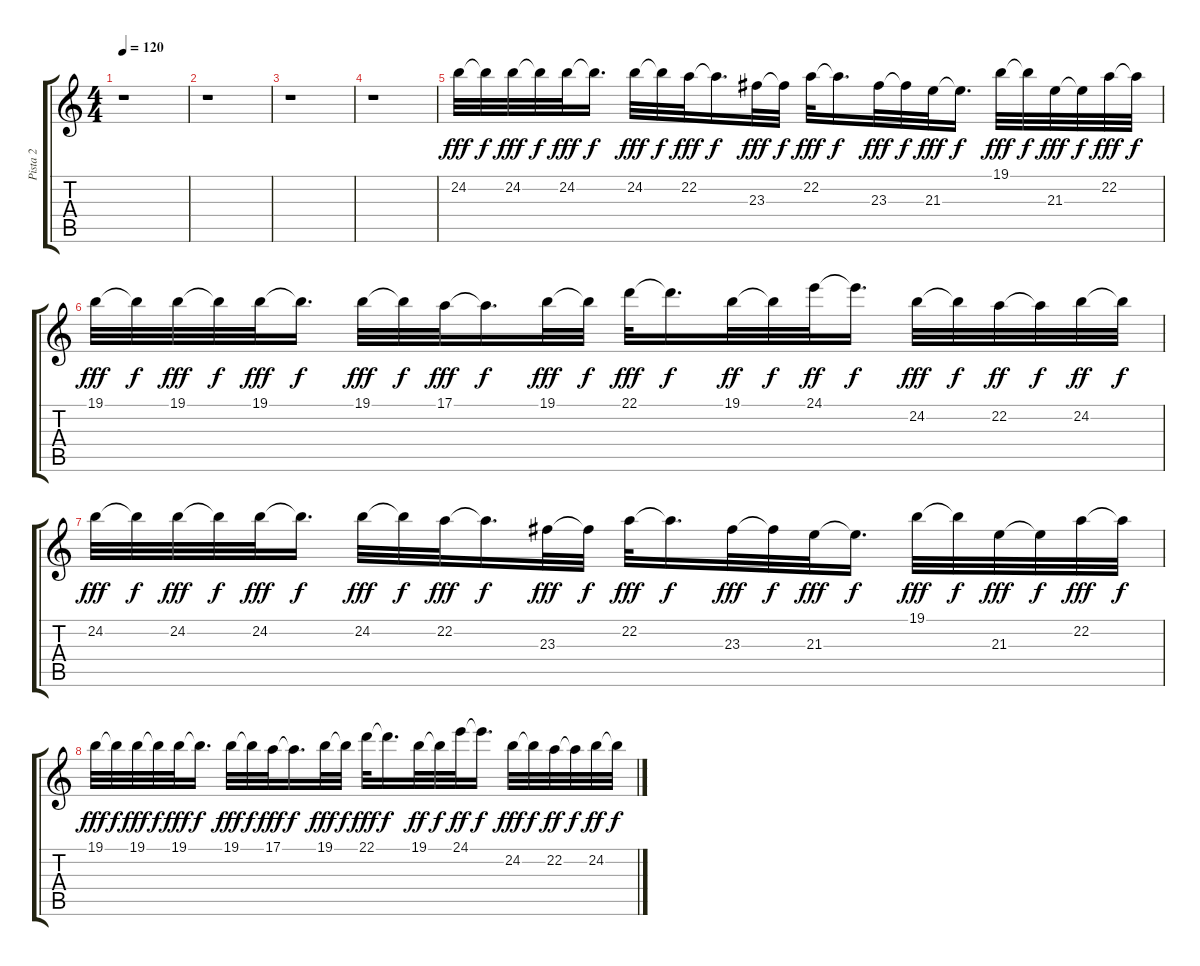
\track ("Pista 2" "Pista 2") {instrument lead8bassandlead}
\staff {score tabs}
\tuning (E4 B3 G3 D3 A2 E2) {hide}
\ts (4 4)
\tempo 120
\clef g2
\ks c
r.1{dy f} |
r.1 |
r.1 |
r.1 |
24.2.32{dy fff} 24.2{t}.32{dy f} 24.2.32{dy fff} 24.2{t}.32{dy f} 24.2.32{dy fff} 24.2{t}.16{d dy f} 24.2.32{dy fff} 24.2{t}.32{dy f} 22.2.32{dy fff} 22.2{t}.16{d dy f} 23.3.32{dy fff} 23.3{t}.32{dy f} 22.2.32{dy fff} 22.2{t}.16{d dy f} 23.3.32{dy fff} 23.3{t}.32{dy f} 21.3.32{dy fff} 21.3{t}.16{d dy f} 19.1.32{dy fff} 19.1{t}.32{dy f} 21.3.32{dy fff} 21.3{t}.32{dy f} 22.2.32{dy fff} 22.2{t}.32{dy f} |
19.1.32{dy fff} 19.1{t}.32{dy f} 19.1.32{dy fff} 19.1{t}.32{dy f} 19.1.32{dy fff} 19.1{t}.16{d dy f} 19.1.32{dy fff} 19.1{t}.32{dy f} 17.1.32{dy fff} 17.1{t}.16{d dy f} 19.1.32{dy fff} 19.1{t}.32{dy f} 22.1.32{dy fff} 22.1{t}.16{d dy f} 19.1.32{dy ff} 19.1{t}.32{dy f} 24.1.32{dy ff} 24.1{t}.16{d dy f} 24.2.32{dy fff} 24.2{t}.32{dy f} 22.2.32{dy ff} 22.2{t}.32{dy f} 24.2.32{dy ff} 24.2{t}.32{dy f} |
24.2.32{dy fff} 24.2{t}.32{dy f} 24.2.32{dy fff} 24.2{t}.32{dy f} 24.2.32{dy fff} 24.2{t}.16{d dy f} 24.2.32{dy fff} 24.2{t}.32{dy f} 22.2.32{dy fff} 22.2{t}.16{d dy f} 23.3.32{dy fff} 23.3{t}.32{dy f} 22.2.32{dy fff} 22.2{t}.16{d dy f} 23.3.32{dy fff} 23.3{t}.32{dy f} 21.3.32{dy fff} 21.3{t}.16{d dy f} 19.1.32{dy fff} 19.1{t}.32{dy f} 21.3.32{dy fff} 21.3{t}.32{dy f} 22.2.32{dy fff} 22.2{t}.32{dy f} |
19.1.32{dy fff} 19.1{t}.32{dy f} 19.1.32{dy fff} 19.1{t}.32{dy f} 19.1.32{dy fff} 19.1{t}.16{d dy f} 19.1.32{dy fff} 19.1{t}.32{dy f} 17.1.32{dy fff} 17.1{t}.16{d dy f} 19.1.32{dy fff} 19.1{t}.32{dy f} 22.1.32{dy fff} 22.1{t}.16{d dy f} 19.1.32{dy ff} 19.1{t}.32{dy f} 24.1.32{dy ff} 24.1{t}.16{d dy f} 24.2.32{dy fff} 24.2{t}.32{dy f} 22.2.32{dy ff} 22.2{t}.32{dy f} 24.2.32{dy ff} 24.2{t}.32{dy f}
